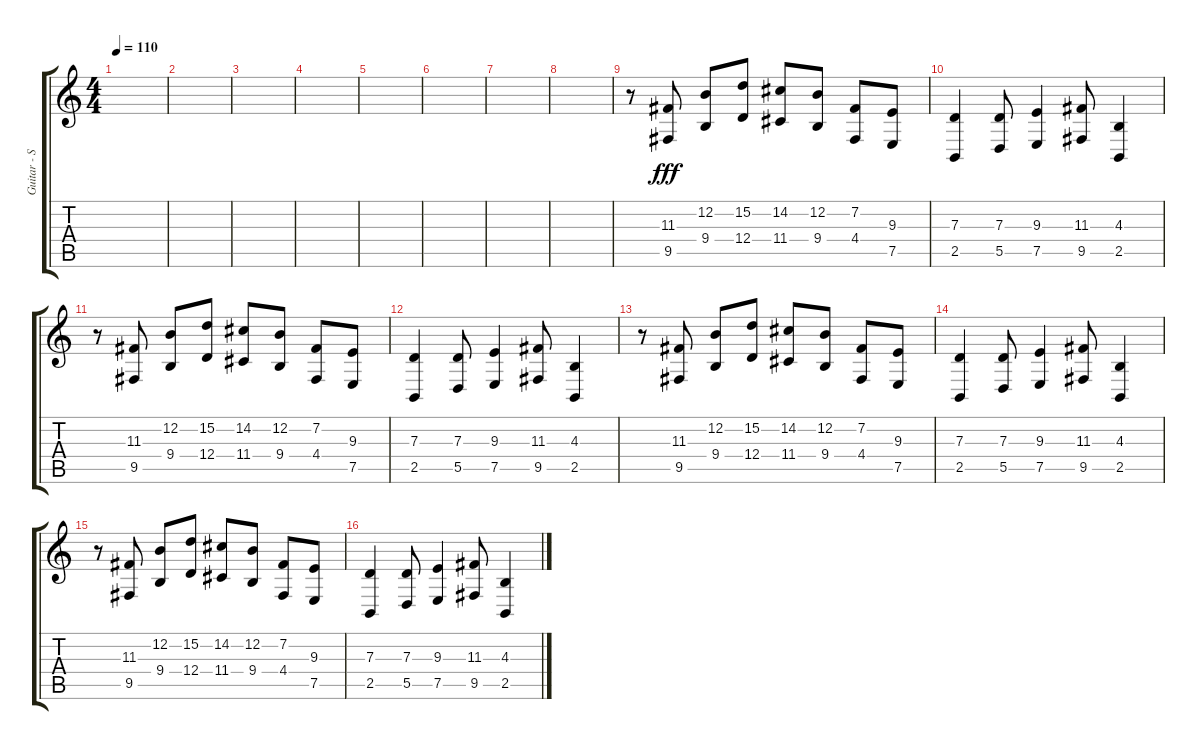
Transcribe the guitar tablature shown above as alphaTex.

\track ("Guitar - Square" "Guitar - S") {instrument lead1square}
\staff {score tabs}
\tuning (E4 B3 G3 D3 A2 E2) {hide}
\ts (4 4)
\tempo 110
\clef g2
\ks c
|
|
|
|
|
|
|
|
r.8 (11.3 9.5).8{dy fff} (12.2 9.4).8 (15.2 12.4).8 (14.2 11.4).8 (12.2 9.4).8 (7.2 4.4).8 (9.3 7.5).8 |
(7.3 2.5).4 (7.3 5.5).8 (9.3 7.5).4 (11.3 9.5).8 (4.3 2.5).4 |
r.8 (11.3 9.5).8 (12.2 9.4).8 (15.2 12.4).8 (14.2 11.4).8 (12.2 9.4).8 (7.2 4.4).8 (9.3 7.5).8 |
(7.3 2.5).4 (7.3 5.5).8 (9.3 7.5).4 (11.3 9.5).8 (4.3 2.5).4 |
r.8 (11.3 9.5).8 (12.2 9.4).8 (15.2 12.4).8 (14.2 11.4).8 (12.2 9.4).8 (7.2 4.4).8 (9.3 7.5).8 |
(7.3 2.5).4 (7.3 5.5).8 (9.3 7.5).4 (11.3 9.5).8 (4.3 2.5).4 |
r.8 (11.3 9.5).8 (12.2 9.4).8 (15.2 12.4).8 (14.2 11.4).8 (12.2 9.4).8 (7.2 4.4).8 (9.3 7.5).8 |
(7.3 2.5).4 (7.3 5.5).8 (9.3 7.5).4 (11.3 9.5).8 (4.3 2.5).4
